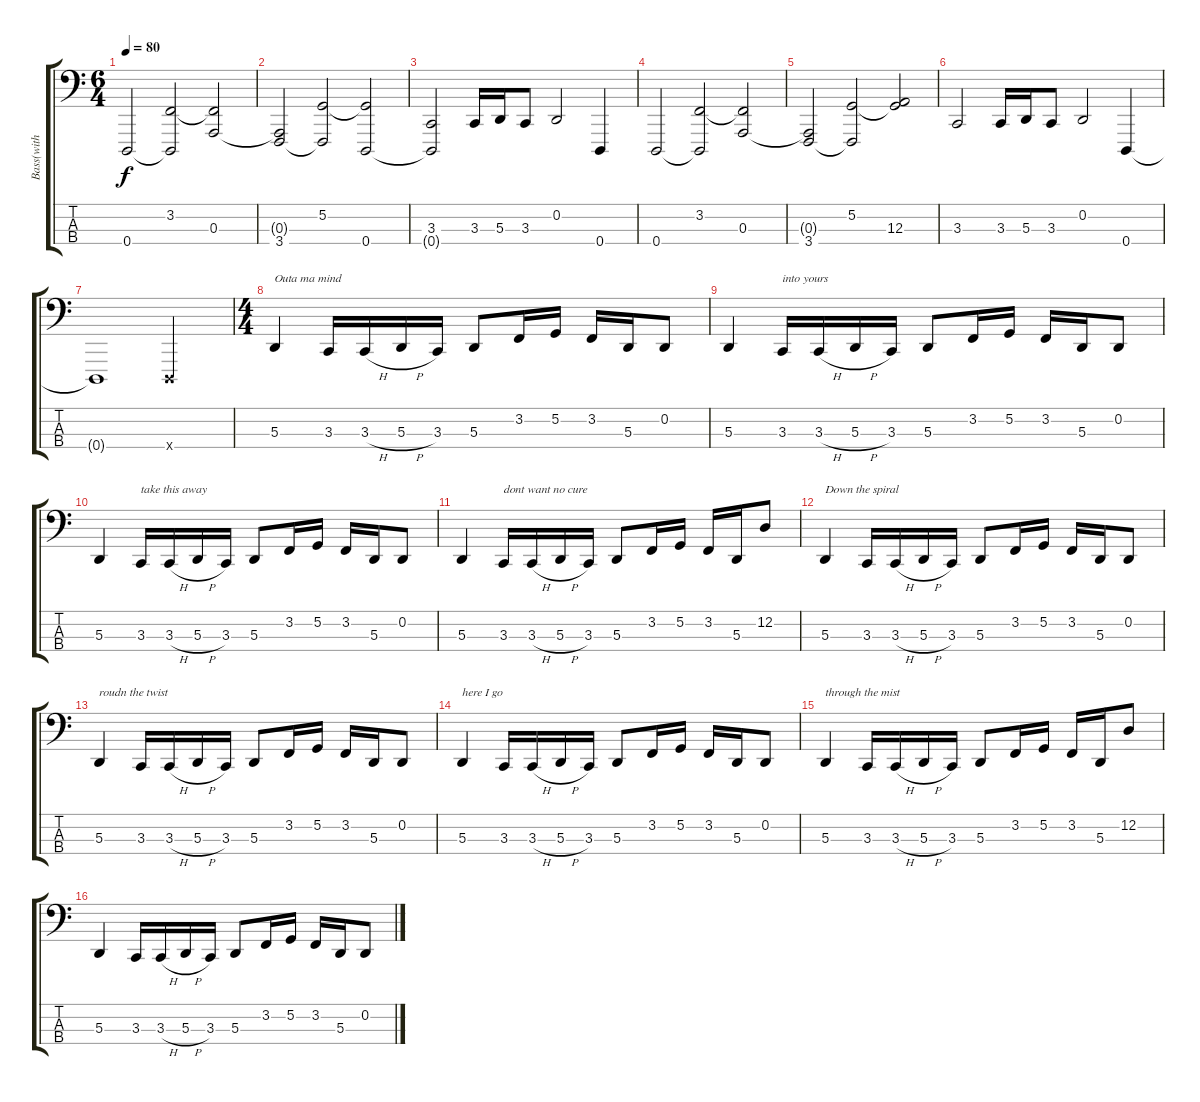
\track ("Bass(with sawtooth pedal)" "Bass(with ") {instrument lead2sawtooth}
\staff {score tabs}
\tuning (G2 D2 A1 D1) {hide}
\ts (6 4)
\tempo 80
\clef f4
\ks c
0.4.2{dy f instrument lead2sawtooth} (3.2 0.4{t}).2 (3.2{t} 0.3).2 |
(0.3{t} 3.4).2 (5.2 3.4{t}).2 (5.2{t} 0.4).2 |
(3.3 0.4{t}).2 3.3.16 5.3.16 3.3.8 0.2.2 0.4.4 |
0.4.2 (3.2 0.4{t}).2 (3.2{t} 0.3).2 |
(0.3{t} 3.4).2 (5.2 3.4{t}).2 (5.2{t} 12.3).2 |
3.3.2 3.3.16 5.3.16 3.3.8 0.2.2 0.4.4 |
0.4{t}.1 0.4{x}.2 |
\ts (4 4)
5.3.4{txt "Outa ma mind"} 3.3.16 3.3{h}.16 5.3{h}.16 3.3.16 5.3.8 3.2.16 5.2.16 3.2.16 5.3.16 0.2.8 |
5.3.4 3.3.16{txt "into yours"} 3.3{h}.16 5.3{h}.16 3.3.16 5.3.8 3.2.16 5.2.16 3.2.16 5.3.16 0.2.8 |
5.3.4 3.3.16{txt "take this away"} 3.3{h}.16 5.3{h}.16 3.3.16 5.3.8 3.2.16 5.2.16 3.2.16 5.3.16 0.2.8 |
5.3.4 3.3.16{txt "dont want no cure"} 3.3{h}.16 5.3{h}.16 3.3.16 5.3.8 3.2.16 5.2.16 3.2.16 5.3.16 12.2.8 |
5.3.4{txt "Down the spiral"} 3.3.16 3.3{h}.16 5.3{h}.16 3.3.16 5.3.8 3.2.16 5.2.16 3.2.16 5.3.16 0.2.8 |
5.3.4{txt "roudn the twist"} 3.3.16 3.3{h}.16 5.3{h}.16 3.3.16 5.3.8 3.2.16 5.2.16 3.2.16 5.3.16 0.2.8 |
5.3.4{txt "here I go"} 3.3.16 3.3{h}.16 5.3{h}.16 3.3.16 5.3.8 3.2.16 5.2.16 3.2.16 5.3.16 0.2.8 |
5.3.4{txt "through the mist"} 3.3.16 3.3{h}.16 5.3{h}.16 3.3.16 5.3.8 3.2.16 5.2.16 3.2.16 5.3.16 12.2.8 |
5.3.4 3.3.16 3.3{h}.16 5.3{h}.16 3.3.16 5.3.8 3.2.16 5.2.16 3.2.16 5.3.16 0.2.8
